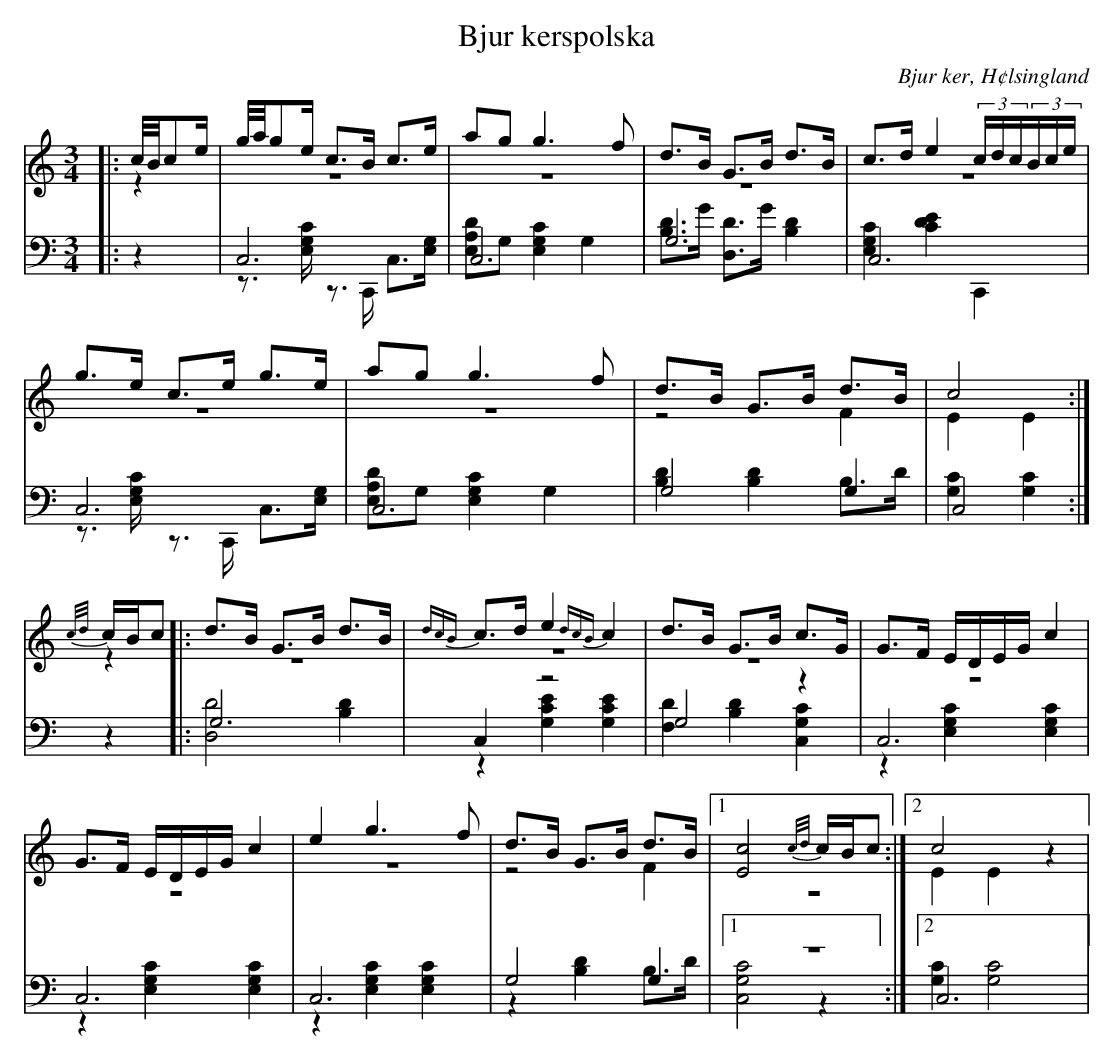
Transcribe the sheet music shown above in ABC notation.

X:1
T: Bjur kerspolska
O: Bjur ker, H¢lsingland
M: 3/4
L: 1/8
K: C
V:1
V:2 merge
V:3
V:4 merge
V:1
|:c//B//ce/|g//a//ge/ c>B c>e|ag g3 f|d>B G>B d>B|c>d e2 (3c/d/c/(3B/c/e/|
g>e c>e g>e|ag g3 f|d>B G>B d>B|c4:|
{c/d/}c/B/c |:d>B G>B d>B|{dcB}c>d e2 {dcB}c2|d>B G>B c>G|G>F E/D/E/G/ c2|
G>F E/D/E/G/ c2|e2 g3 f|d>B G>B d>B|1 [E4c4] {c/d/}c/B/c:|2 c4 z2|
V:2
|:z2|z6|z6|z6|z6|
z6|z6|z4 F2|E2 E2:|
z2|:z6|z6|z6|z6|
 z6|z6|z4 F2|1 z6:|2 E2 E2 z2|
V:3 clef=bass
|:z2|C,6|C,6|G,6|C,6|
C,6|C,6|G,4 G,2|C,4:|
z2|:G,6|C,2 z4|G,4 z2|C,6|
 C,6|C,6|G,4 G,2|1 z6:|2 C,6|
V:4 clef=bass
|:z2|z>[E,G,C] z>C,, C,>[E,G,]|[E,A,D]G, [E,2G,2C2] G,2|[B,D]>G [D,D]>G [B,2D2]|[E,2G,2C2] [D2E2C2] C,,2|
z>[E,G,C] z>C,, C,>[E,G,]|[E,A,D]G, [E,2G,2C2] G,2|[B,2D2] [B,2D2] B,>D|[G,2C2][G,2C2]:|
z2|:[D,4D4] [B,2D2]|z2 [G,2C2E2] [G,2C2E2]|[F,2D2][B,2D2] [C,2G,2C2]|z2 [E,2G,2C2] [E,2G,2C2]|
z2 [E,2G,2C2] [E,2G,2C2]|z2 [E,2G,2C2] [E,2G,2C2]|z2 [B,2D2] B,>D|1 [C,4G,4C4] z2:|2 [G,2C2] [G,4C4]|
